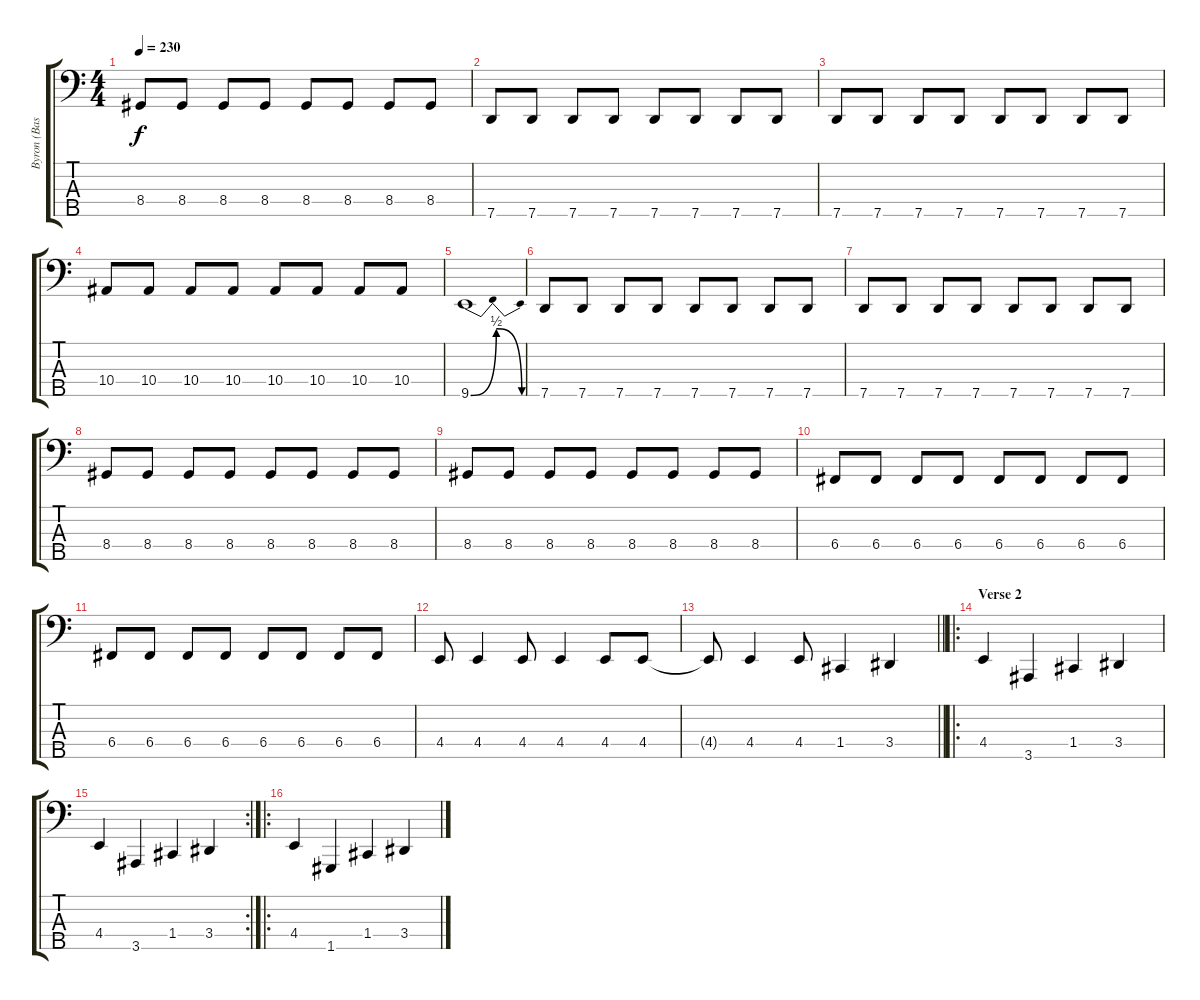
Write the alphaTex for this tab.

\track ("Byron (Bass)" "Byron (Bas") {instrument electricbasspick}
\staff {score tabs}
\tuning (G2 C2 G1 C1 G0) {hide}
\ts (4 4)
\tempo 230
\clef f4
\ks c
8.4.8{dy f} 8.4.8 8.4.8 8.4.8 8.4.8 8.4.8 8.4.8 8.4.8 |
7.5.8 7.5.8 7.5.8 7.5.8 7.5.8 7.5.8 7.5.8 7.5.8 |
7.5.8 7.5.8 7.5.8 7.5.8 7.5.8 7.5.8 7.5.8 7.5.8 |
10.4.8 10.4.8 10.4.8 10.4.8 10.4.8 10.4.8 10.4.8 10.4.8 |
9.5{be (bendrelease 0 0 15 2 38 2 60 0)}.1 |
7.5.8 7.5.8 7.5.8 7.5.8 7.5.8 7.5.8 7.5.8 7.5.8 |
7.5.8 7.5.8 7.5.8 7.5.8 7.5.8 7.5.8 7.5.8 7.5.8 |
8.4.8 8.4.8 8.4.8 8.4.8 8.4.8 8.4.8 8.4.8 8.4.8 |
8.4.8 8.4.8 8.4.8 8.4.8 8.4.8 8.4.8 8.4.8 8.4.8 |
6.4.8 6.4.8 6.4.8 6.4.8 6.4.8 6.4.8 6.4.8 6.4.8 |
6.4.8 6.4.8 6.4.8 6.4.8 6.4.8 6.4.8 6.4.8 6.4.8 |
4.4.8 4.4.4 4.4.8 4.4.4 4.4.8 4.4.8 |
\barLineRight lightlight
4.4{t}.8 4.4.4 4.4.8 1.4.4 3.4.4 |
\ro
\section ("" "Verse 2")
4.4.4 3.5.4 1.4.4 3.4.4 |
\rc 2
4.4.4 3.5.4 1.4.4 3.4.4 |
\ro
4.4.4 1.5.4 1.4.4 3.4.4
